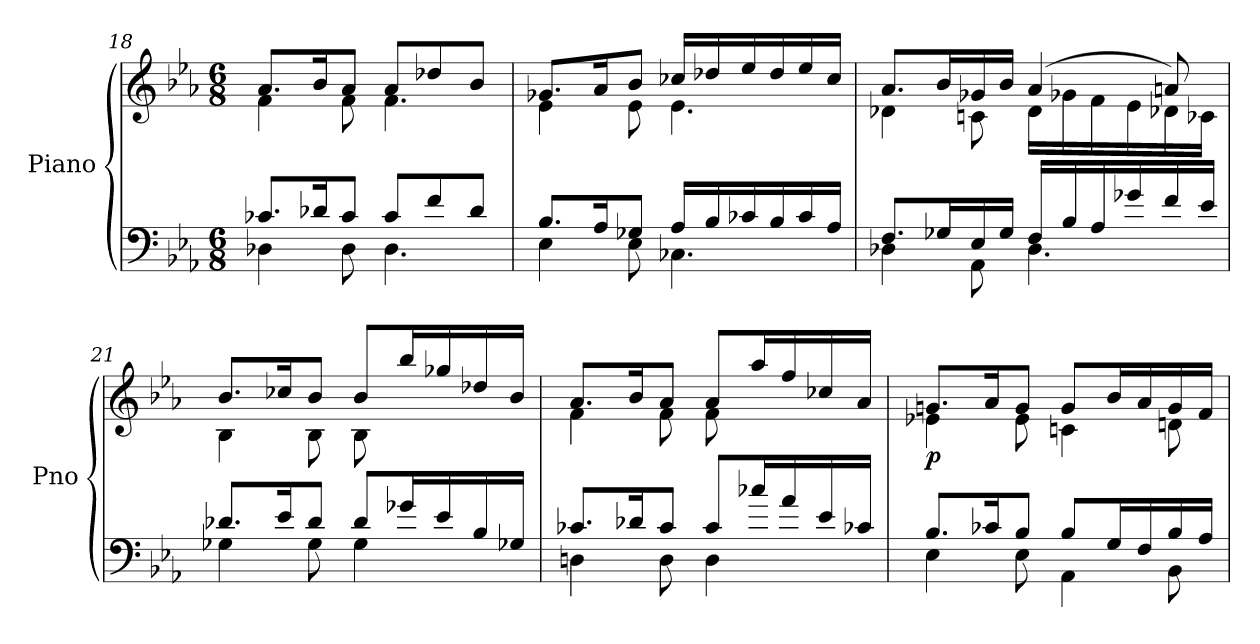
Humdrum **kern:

**kern	**kern	**dynam
*part1	*part1	*part1
*staff2	*staff1	*staff1/2
*I"Piano	*	*
*I'Pno	*	*
*clefF4	*clefG2	*
*k[b-e-a-]	*k[b-e-a-]	*
*E-:	*E-:	*
*M6/8	*M6/8	*
=18	=18	=18
*^	*^	*
8.c-X/L	4D-X\	8.a-/L	4f\	.
16d-X/K	.	16b-/K	.	.
8c-/J	8D-\	8a-/J	8f\	.
8c-/L	4.D-\	8a-/L	4.f\	.
8f/	.	8dd-X/	.	.
8d-/J	.	8b-/J	.	.
=19	=19	=19	=19	=19
8.B-/L	4E-\	8.g-X/L	4e-\	.
16A-/K	.	16a-/K	.	.
8G-X/J	8E-\	8b-/J	8e-\	.
16A-/LL	4.C-X\	16cc-X/LL	4.e-\	.
16B-/	.	16dd-X/	.	.
16c-X/	.	16ee-/	.	.
16B-/	.	16dd-/	.	.
16c-/	.	16ee-/	.	.
16A-/JJ	.	16cc-/JJ	.	.
!!LO:PB:g=z	!!
=20	=20	=20	=20	=20
8.F/L	4D-X\	8.a-/L	4d-X\	.
16G-X/L	.	16b-/L	.	.
16E-/	8AA-\	16g-X/	8cn\	.
16G-/JJ	.	16b-/JJ	.	.
16F/LL	4.D-\	(4a-/	16d-\LL	.
16B-/	.	.	16g-X\	.
16A-/	.	.	16f\	.
16g-X/	.	.	16e-\	.
16f/	.	8an/)	16d-X\	.
16e-/JJ	.	.	16c-X\JJ	.
=21	=21	=21	=21	=21
8.d-X/L	4G-X\	8.b-/L	4B-\	.
16e-/K	.	16cc-X/K	.	.
8d-/J	8G-\	8b-/J	8B-\	.
8d-/L	4G-\	8b-/L	8B-\	.
16g-X/L	.	16bb-/L	4ryy	.
16e-/	.	16gg-X/	.	.
16B-/	8ryy	16dd-X/	.	.
16G-X/JJ	.	16b-/JJ	.	.
=22	=22	=22	=22	=22
8.c-X/L	4Dn\	8.a-/L	4f\	.
16d-X/K	.	16b-/K	.	.
8c-/J	8D\	8a-/J	8f\	.
8c-/L	4D\	8a-/L	8f\	.
16cc-X/L	.	16aa-/L	4ryy	.
16a-/	.	16ff/	.	.
16e-/	8ryy	16cc-X/	.	.
16c-X/JJ	.	16a-/JJ	.	.
=23	=23	=23	=23	=23
!	!	!	!	!LO:DY:b
8.B-/L	4E-\	8.gn/L	4e-X\	p
16c-X/K	.	16a-/K	.	.
8B-/J	8E-\	8g/J	8e-\	.
8B-/L	4AA-\	8g/L	4cn\	.
16G/L	.	16b-/L	.	.
16F/	.	16a-/	.	.
16B-/	8BB-\	16g/	8dn\	.
16A-/JJ	.	16f/JJ	.	.
*v	*v	*	*	*
*	*v	*v	*
=	=	=
*-	*-	*-
